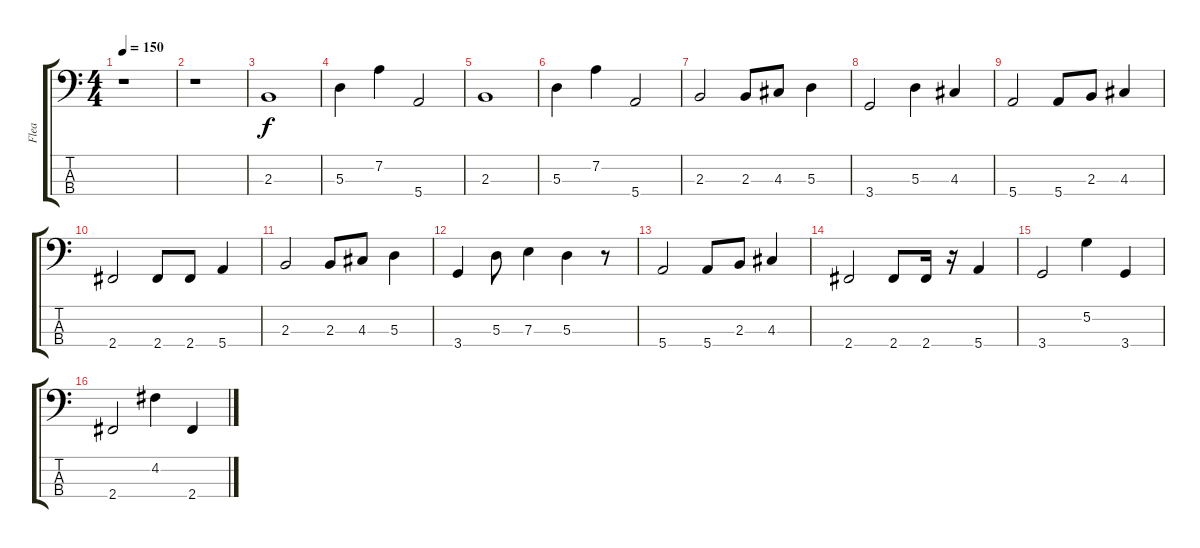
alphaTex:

\track ("Flea" "Flea") {instrument electricbassfinger}
\staff {score tabs}
\tuning (G2 D2 A1 E1) {hide}
\ts (4 4)
\tempo 150
\clef f4
\ks c
r.1{dy f instrument electricbassfinger} |
r.1 |
2.3.1 |
5.3.4 7.2.4 5.4.2 |
2.3.1 |
5.3.4 7.2.4 5.4.2 |
2.3.2 2.3.8 4.3.8 5.3.4 |
3.4.2 5.3.4 4.3.4 |
5.4.2 5.4.8 2.3.8 4.3.4 |
2.4.2 2.4.8 2.4.8 5.4.4 |
2.3.2 2.3.8 4.3.8 5.3.4 |
3.4.4 5.3.8 7.3.4 5.3.4 r.8 |
5.4.2 5.4.8 2.3.8 4.3.4 |
2.4.2 2.4.8 2.4.16 r.16 5.4.4 |
3.4.2 5.2.4 3.4.4 |
2.4.2 4.2.4 2.4.4
